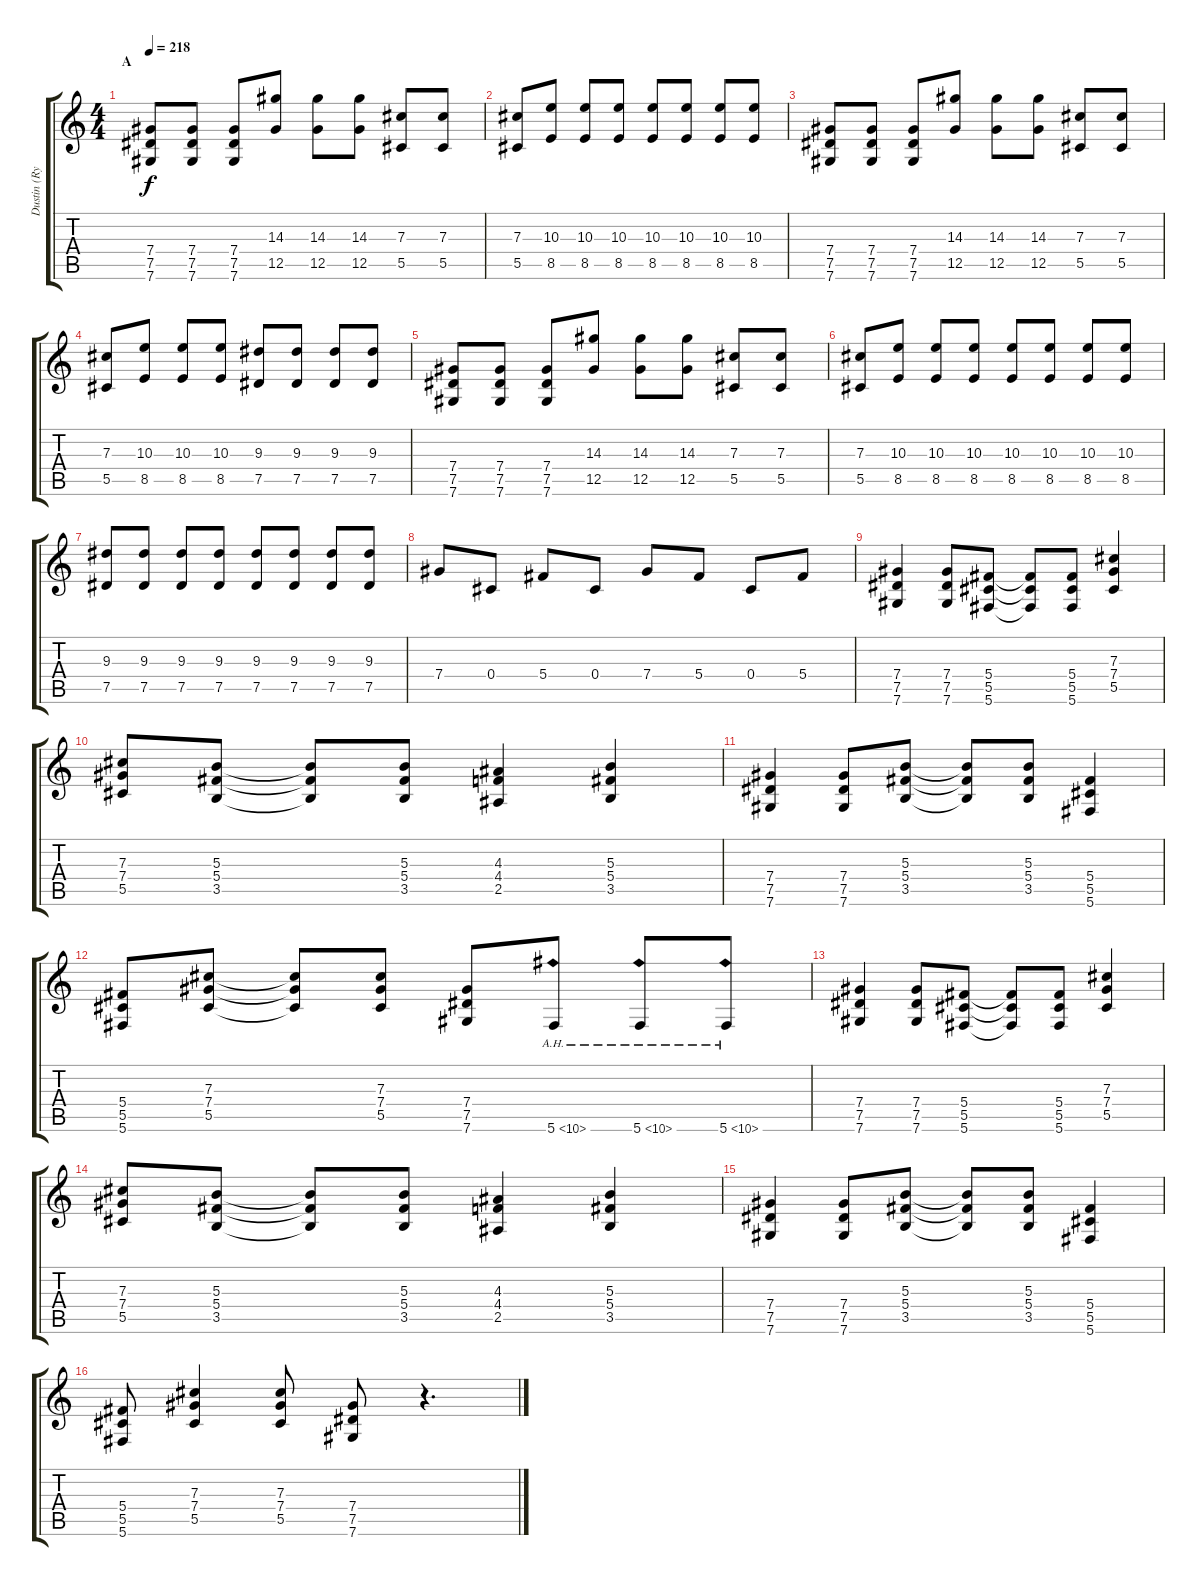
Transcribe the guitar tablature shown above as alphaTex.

\track ("Dustin (Rythm)" "Dustin (Ry") {instrument overdrivenguitar}
\staff {score tabs}
\tuning (Eb4 Bb3 Gb3 Db3 Ab2 Db2) {hide}
\ts (4 4)
\section ("" "A")
\tempo 218
\clef g2
\ks c
(7.4 7.5 7.6).8{dy f volume 13} (7.4 7.5 7.6).8 (7.4 7.5 7.6).8 (14.3 12.5).8 (14.3 12.5).8 (14.3 12.5).8 (7.3 5.5).8 (7.3 5.5).8 |
(7.3 5.5).8 (10.3 8.5).8 (10.3 8.5).8 (10.3 8.5).8 (10.3 8.5).8 (10.3 8.5).8 (10.3 8.5).8 (10.3 8.5).8 |
(7.4 7.5 7.6).8 (7.4 7.5 7.6).8 (7.4 7.5 7.6).8 (14.3 12.5).8 (14.3 12.5).8 (14.3 12.5).8 (7.3 5.5).8 (7.3 5.5).8 |
(7.3 5.5).8 (10.3 8.5).8 (10.3 8.5).8 (10.3 8.5).8 (9.3 7.5).8 (9.3 7.5).8 (9.3 7.5).8 (9.3 7.5).8 |
(7.4 7.5 7.6).8 (7.4 7.5 7.6).8 (7.4 7.5 7.6).8 (14.3 12.5).8 (14.3 12.5).8 (14.3 12.5).8 (7.3 5.5).8 (7.3 5.5).8 |
(7.3 5.5).8 (10.3 8.5).8 (10.3 8.5).8 (10.3 8.5).8 (10.3 8.5).8 (10.3 8.5).8 (10.3 8.5).8 (10.3 8.5).8 |
(9.3 7.5).8 (9.3 7.5).8 (9.3 7.5).8 (9.3 7.5).8 (9.3 7.5).8 (9.3 7.5).8 (9.3 7.5).8 (9.3 7.5).8 |
7.4.8 0.4.8 5.4.8 0.4.8 7.4.8 5.4.8 0.4.8 5.4.8 |
(7.4 7.5 7.6).4 (7.4 7.5 7.6).8 (5.4 5.5 5.6).8 (5.4{t} 5.5{t} 5.6{t}).8 (5.4 5.5 5.6).8 (7.3 7.4 5.5).4 |
(7.3 7.4 5.5).8 (5.3 5.4 3.5).8 (5.3{t} 5.4{t} 3.5{t}).8 (5.3 5.4 3.5).8 (4.3 4.4 2.5).4 (5.3 5.4 3.5).4 |
(7.4 7.5 7.6).4 (7.4 7.5 7.6).8 (5.3 5.4 3.5).8 (5.3{t} 5.4{t} 3.5{t}).8 (5.3 5.4 3.5).8 (5.4 5.5 5.6).4 |
(5.4 5.5 5.6).8 (7.3 7.4 5.5).8 (7.3{t} 7.4{t} 5.5{t}).8 (7.3 7.4 5.5).8 (7.4 7.5 7.6).8 5.6{ah 5}.8 5.6{ah 5}.8 5.6{ah 5}.8 |
(7.4 7.5 7.6).4 (7.4 7.5 7.6).8 (5.4 5.5 5.6).8 (5.4{t} 5.5{t} 5.6{t}).8 (5.4 5.5 5.6).8 (7.3 7.4 5.5).4 |
(7.3 7.4 5.5).8 (5.3 5.4 3.5).8 (5.3{t} 5.4{t} 3.5{t}).8 (5.3 5.4 3.5).8 (4.3 4.4 2.5).4 (5.3 5.4 3.5).4 |
(7.4 7.5 7.6).4 (7.4 7.5 7.6).8 (5.3 5.4 3.5).8 (5.3{t} 5.4{t} 3.5{t}).8 (5.3 5.4 3.5).8 (5.4 5.5 5.6).4 |
(5.4 5.5 5.6).8 (7.3 7.4 5.5).4 (7.3 7.4 5.5).8 (7.4 7.5 7.6).8 r.4{d}
